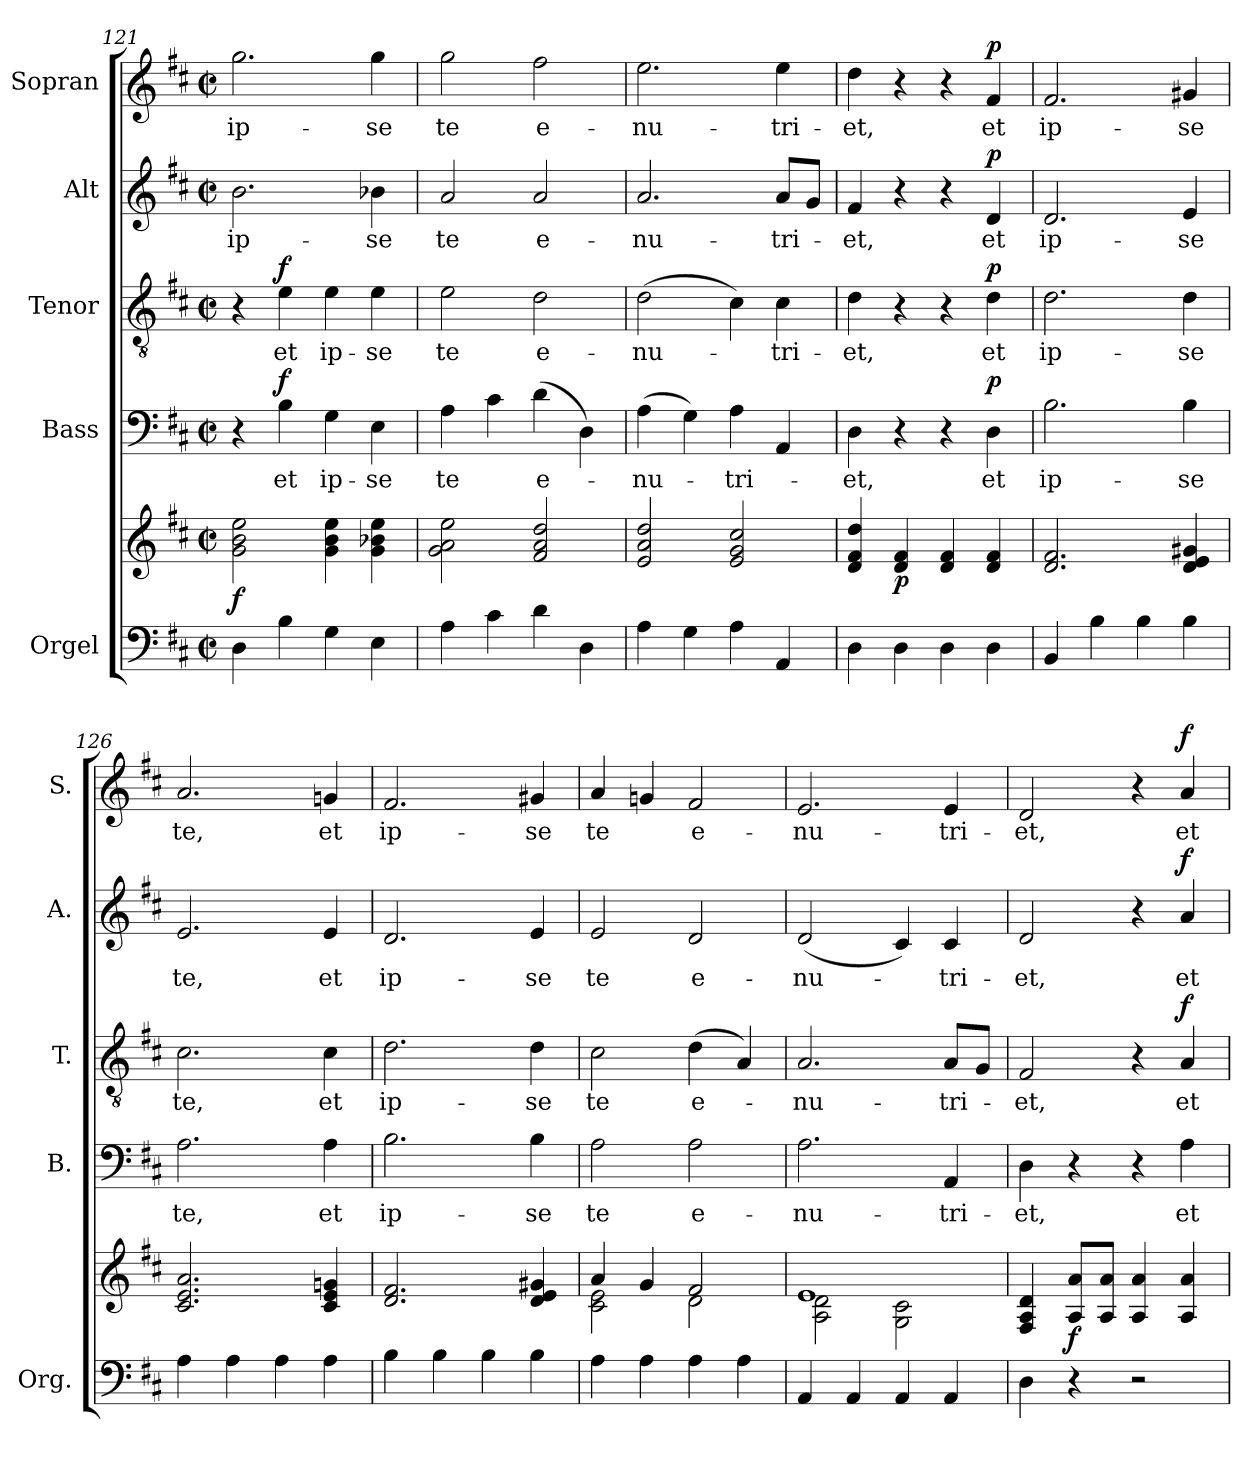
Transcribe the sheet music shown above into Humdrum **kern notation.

**kern	**kern	**dynam	**kern	**text	**dynam	**kern	**text	**dynam	**kern	**text	**dynam	**kern	**text	**dynam
*part5	*part5	*part5	*part4	*part4	*part4	*part3	*part3	*part3	*part2	*part2	*part2	*part1	*part1	*part1
*staff6	*staff5	*staff5/6	*staff4	*staff4	*staff4	*staff3	*staff3	*staff3	*staff2	*staff2	*staff2	*staff1	*staff1	*staff1
*I"Orgel	*	*	*I"Bass	*	*	*I"Tenor	*	*	*I"Alt	*	*	*I"Sopran	*	*
*I'Org.	*	*	*I'B.	*	*	*I'T.	*	*	*I'A.	*	*	*I'S.	*	*
*clefF4	*clefG2	*	*clefF4	*	*	*clefGv2	*	*	*clefG2	*	*	*clefG2	*	*
*k[f#c#]	*k[f#c#]	*	*k[f#c#]	*	*	*k[f#c#]	*	*	*k[f#c#]	*	*	*k[f#c#]	*	*
*D:	*D:	*	*D:	*	*	*D:	*	*	*D:	*	*	*D:	*	*
*M2/2	*M2/2	*	*M2/2	*	*	*M2/2	*	*	*M2/2	*	*	*M2/2	*	*
*met(c|)	*met(c|)	*	*met(c|)	*	*	*met(c|)	*	*	*met(c|)	*	*	*met(c|)	*	*
=121	=121	=121	=121	=121	=121	=121	=121	=121	=121	=121	=121	=121	=121	=121
!	!	!LO:DY:b	!	!	!	!	!	!	!	!LO:LY:b	!	!	!LO:LY:b	!
4D\	2g\ 2b\ 2ee\	f	4r	.	.	4r	.	.	2.b\	ip-	.	2.gg\	ip-	.
!	!	!	!	!LO:LY:b	!LO:DY:a	!	!LO:LY:b	!LO:DY:a	!	!	!	!	!	!
4B\	.	.	4B\	et	f	4e\	et	f	.	.	.	.	.	.
!	!	!	!	!LO:LY:b	!	!	!LO:LY:b	!	!	!	!	!	!	!
4G\	4g\ 4b\ 4ee\	.	4G\	ip-	.	4e\	ip-	.	.	.	.	.	.	.
!	!	!	!	!LO:LY:b	!	!	!LO:LY:b	!	!	!LO:LY:b	!	!	!LO:LY:b	!
4E\	4g\ 4b-X\ 4ee\	.	4E\	-se	.	4e\	-se	.	4b-X\	-se	.	4gg\	-se	.
=122	=122	=122	=122	=122	=122	=122	=122	=122	=122	=122	=122	=122	=122	=122
!	!	!	!	!LO:LY:b	!	!	!LO:LY:b	!	!	!LO:LY:b	!	!	!LO:LY:b	!
4A\	2g\ 2a\ 2ee\	.	4A\	te	.	2e\	te	.	2a/	te	.	2gg\	te	.
4c#\	.	.	4c#\	.	.	.	.	.	.	.	.	.	.	.
!	!	!	!	!LO:LY:b	!	!	!LO:LY:b	!	!	!LO:LY:b	!	!	!LO:LY:b	!
4d\	2f#/ 2a/ 2dd/	.	(>4d\	e-	.	2d\	e-	.	2a/	e-	.	2ff#\	e-	.
4D\	.	.	4D\)	.	.	.	.	.	.	.	.	.	.	.
=123	=123	=123	=123	=123	=123	=123	=123	=123	=123	=123	=123	=123	=123	=123
!	!	!	!	!LO:LY:b	!	!	!LO:LY:b	!	!	!LO:LY:b	!	!	!LO:LY:b	!
4A\	2e/ 2a/ 2dd/	.	(>4A\	-nu-	.	(>2d\	-nu-	.	2.a/	-nu-	.	2.ee\	-nu-	.
4G\	.	.	4G\)	.	.	.	.	.	.	.	.	.	.	.
!	!	!	!	!LO:LY:b	!	!	!	!	!	!	!	!	!	!
4A\	2e/ 2g/ 2cc#/	.	4A\	-tri-	.	4c#\)	.	.	.	.	.	.	.	.
!	!	!	!	!	!	!	!LO:LY:b	!	!	!LO:LY:b	!	!	!LO:LY:b	!
4AA/	.	.	4AA/	.	.	4c#\	-tri-	.	8a/L	-tri-	.	4ee\	-tri-	.
.	.	.	.	.	.	.	.	.	8g/J	.	.	.	.	.
=124	=124	=124	=124	=124	=124	=124	=124	=124	=124	=124	=124	=124	=124	=124
!	!	!	!	!LO:LY:b	!	!	!LO:LY:b	!	!	!LO:LY:b	!	!	!LO:LY:b	!
4D\	4d/ 4f#/ 4dd/	.	4D\	-et,	.	4d\	-et,	.	4f#/	-et,	.	4dd\	-et,	.
!	!	!LO:DY:b	!	!	!	!	!	!	!	!	!	!	!	!
4D\	4d/ 4f#/	p	4r	.	.	4r	.	.	4r	.	.	4r	.	.
4D\	4d/ 4f#/	.	4r	.	.	4r	.	.	4r	.	.	4r	.	.
!	!	!	!	!LO:LY:b	!LO:DY:a	!	!LO:LY:b	!LO:DY:a	!	!LO:LY:b	!LO:DY:a	!	!LO:LY:b	!LO:DY:a
4D\	4d/ 4f#/	.	4D\	et	p	4d\	et	p	4d/	et	p	4f#/	et	p
!!LO:PB:g=z
=125	=125	=125	=125	=125	=125	=125	=125	=125	=125	=125	=125	=125	=125	=125
!	!	!	!	!LO:LY:b	!	!	!LO:LY:b	!	!	!LO:LY:b	!	!	!LO:LY:b	!
4BB/	2.d/ 2.f#/	.	2.B\	ip-	.	2.d\	ip-	.	2.d/	ip-	.	2.f#/	ip-	.
4B\	.	.	.	.	.	.	.	.	.	.	.	.	.	.
4B\	.	.	.	.	.	.	.	.	.	.	.	.	.	.
!	!	!	!	!LO:LY:b	!	!	!LO:LY:b	!	!	!LO:LY:b	!	!	!LO:LY:b	!
4B\	4d/ 4e/ 4g#X/	.	4B\	-se	.	4d\	-se	.	4e/	-se	.	4g#X/	-se	.
=126	=126	=126	=126	=126	=126	=126	=126	=126	=126	=126	=126	=126	=126	=126
!	!	!	!	!LO:LY:b	!	!	!LO:LY:b	!	!	!LO:LY:b	!	!	!LO:LY:b	!
4A\	2.c#/ 2.e/ 2.a/	.	2.A\	te,	.	2.c#\	te,	.	2.e/	te,	.	2.a/	te,	.
4A\	.	.	.	.	.	.	.	.	.	.	.	.	.	.
4A\	.	.	.	.	.	.	.	.	.	.	.	.	.	.
!	!	!	!	!LO:LY:b	!	!	!LO:LY:b	!	!	!LO:LY:b	!	!	!LO:LY:b	!
4A\	4c#/ 4e/ 4gn/	.	4A\	et	.	4c#\	et	.	4e/	et	.	4gn/	et	.
=127	=127	=127	=127	=127	=127	=127	=127	=127	=127	=127	=127	=127	=127	=127
!	!	!	!	!LO:LY:b	!	!	!LO:LY:b	!	!	!LO:LY:b	!	!	!LO:LY:b	!
4B\	2.d/ 2.f#/	.	2.B\	ip-	.	2.d\	ip-	.	2.d/	ip-	.	2.f#/	ip-	.
4B\	.	.	.	.	.	.	.	.	.	.	.	.	.	.
4B\	.	.	.	.	.	.	.	.	.	.	.	.	.	.
!	!	!	!	!LO:LY:b	!	!	!LO:LY:b	!	!	!LO:LY:b	!	!	!LO:LY:b	!
4B\	4d/ 4e/ 4g#X/	.	4B\	-se	.	4d\	-se	.	4e/	-se	.	4g#X/	-se	.
=128	=128	=128	=128	=128	=128	=128	=128	=128	=128	=128	=128	=128	=128	=128
*	*^	*	*	*	*	*	*	*	*	*	*	*	*	*
!	!	!	!	!	!LO:LY:b	!	!	!LO:LY:b	!	!	!LO:LY:b	!	!	!LO:LY:b	!
4A\	4a/	2c#\ 2e\	.	2A\	te	.	2c#\	te	.	2e/	te	.	4a/	te	.
4A\	4g/	.	.	.	.	.	.	.	.	.	.	.	4gn/	.	.
!	!	!	!	!	!LO:LY:b	!	!	!LO:LY:b	!	!	!LO:LY:b	!	!	!LO:LY:b	!
4A\	2f#/	2d\	.	2A\	e-	.	(>4d\	e-	.	2d/	e-	.	2f#/	e-	.
4A\	.	.	.	.	.	.	4A/)	.	.	.	.	.	.	.	.
=129	=129	=129	=129	=129	=129	=129	=129	=129	=129	=129	=129	=129	=129	=129	=129
!	!	!	!	!	!LO:LY:b	!	!	!LO:LY:b	!	!	!LO:LY:b	!	!	!LO:LY:b	!
4AA/	1e	2A\ 2d\	.	2.A\	-nu-	.	2.A/	-nu-	.	(<2d/	-nu-	.	2.e/	-nu-	.
4AA/	.	.	.	.	.	.	.	.	.	.	.	.	.	.	.
4AA/	.	2G\ 2c#\	.	.	.	.	.	.	.	4c#/)	.	.	.	.	.
!	!	!	!	!	!LO:LY:b	!	!	!LO:LY:b	!	!	!LO:LY:b	!	!	!LO:LY:b	!
4AA/	.	.	.	4AA/	-tri-	.	8A/L	-tri-	.	4c#/	-tri-	.	4e/	-tri-	.
.	.	.	.	.	.	.	8G/J	.	.	.	.	.	.	.	.
*	*v	*v	*	*	*	*	*	*	*	*	*	*	*	*	*
=130	=130	=130	=130	=130	=130	=130	=130	=130	=130	=130	=130	=130	=130	=130
!	!	!	!	!LO:LY:b	!	!	!LO:LY:b	!	!	!LO:LY:b	!	!	!LO:LY:b	!
4D\	4F#/ 4A/ 4d/	.	4D\	-et,	.	2F#/	-et,	.	2d/	-et,	.	2d/	-et,	.
!	!	!LO:DY:b	!	!	!	!	!	!	!	!	!	!	!	!
4r	8A/ 8a/L	f	4r	.	.	.	.	.	.	.	.	.	.	.
.	8A/ 8a/J	.	.	.	.	.	.	.	.	.	.	.	.	.
2r	4A/ 4a/	.	4r	.	.	4r	.	.	4r	.	.	4r	.	.
!	!	!	!	!LO:LY:b	!	!	!LO:LY:b	!LO:DY:a	!	!LO:LY:b	!LO:DY:a	!	!LO:LY:b	!LO:DY:a
.	4A/ 4a/	.	4A\	et	.	4A/	et	f	4a/	et	f	4a/	et	f
=	=	=	=	=	=	=	=	=	=	=	=	=	=	=
*-	*-	*-	*-	*-	*-	*-	*-	*-	*-	*-	*-	*-	*-	*-
